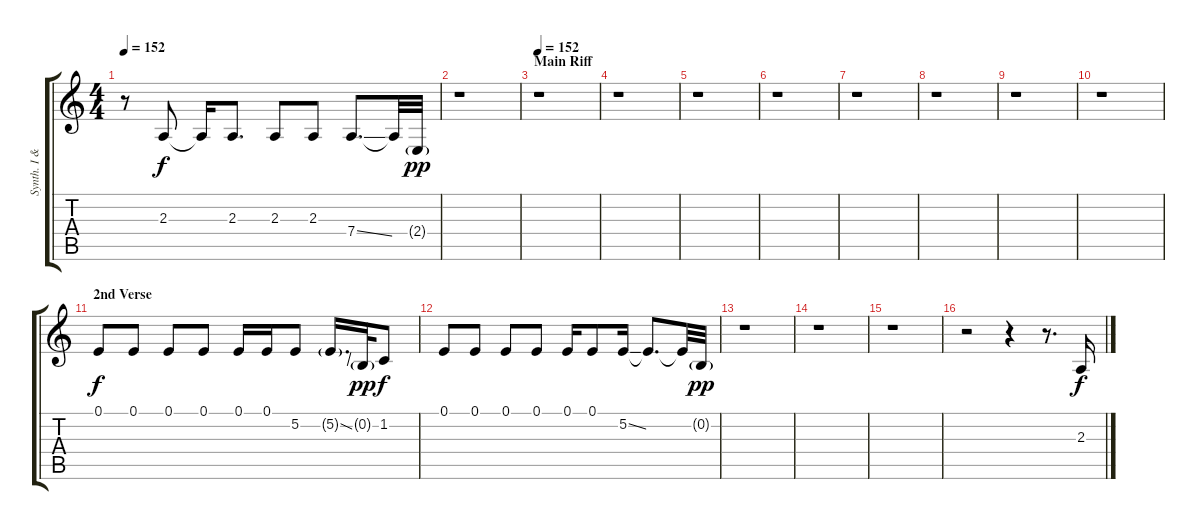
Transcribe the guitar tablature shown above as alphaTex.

\track ("Synth. I & Voice" "Synth. I &") {instrument lead6voice}
\staff {score tabs}
\tuning (E4 B3 G3 D3 A2 E2) {hide}
\ts (4 4)
\tempo 152
\clef g2
\ks c
r.8{dy f} 2.3.8 2.3{t}.16 2.3.8{d} 2.3.8 2.3.8 7.4{ss}.8{d} 7.4{t}.32 2.4{g}.32{dy pp} |
r.1 |
\section ("" "Main Riff")
\tempo 152
r.1 |
r.1 |
r.1 |
r.1 |
r.1 |
r.1 |
r.1 |
r.1 |
\section ("" "2nd Verse")
0.1.8{dy f} 0.1.8 0.1.8 0.1.8 0.1.16 0.1.16 5.2.8 5.2{ss g}.16{d} 0.2{g}.32{dy pp} 1.2.8{dy f} |
0.1.8 0.1.8 0.1.8 0.1.8 0.1.16 0.1.8 5.2{ss}.16 5.2{t}.8{d} 5.2{t}.32 0.2{g}.32{dy pp} |
r.1 |
r.1 |
r.1 |
r.2 r.4 r.8{d} 2.3.16{dy f}
